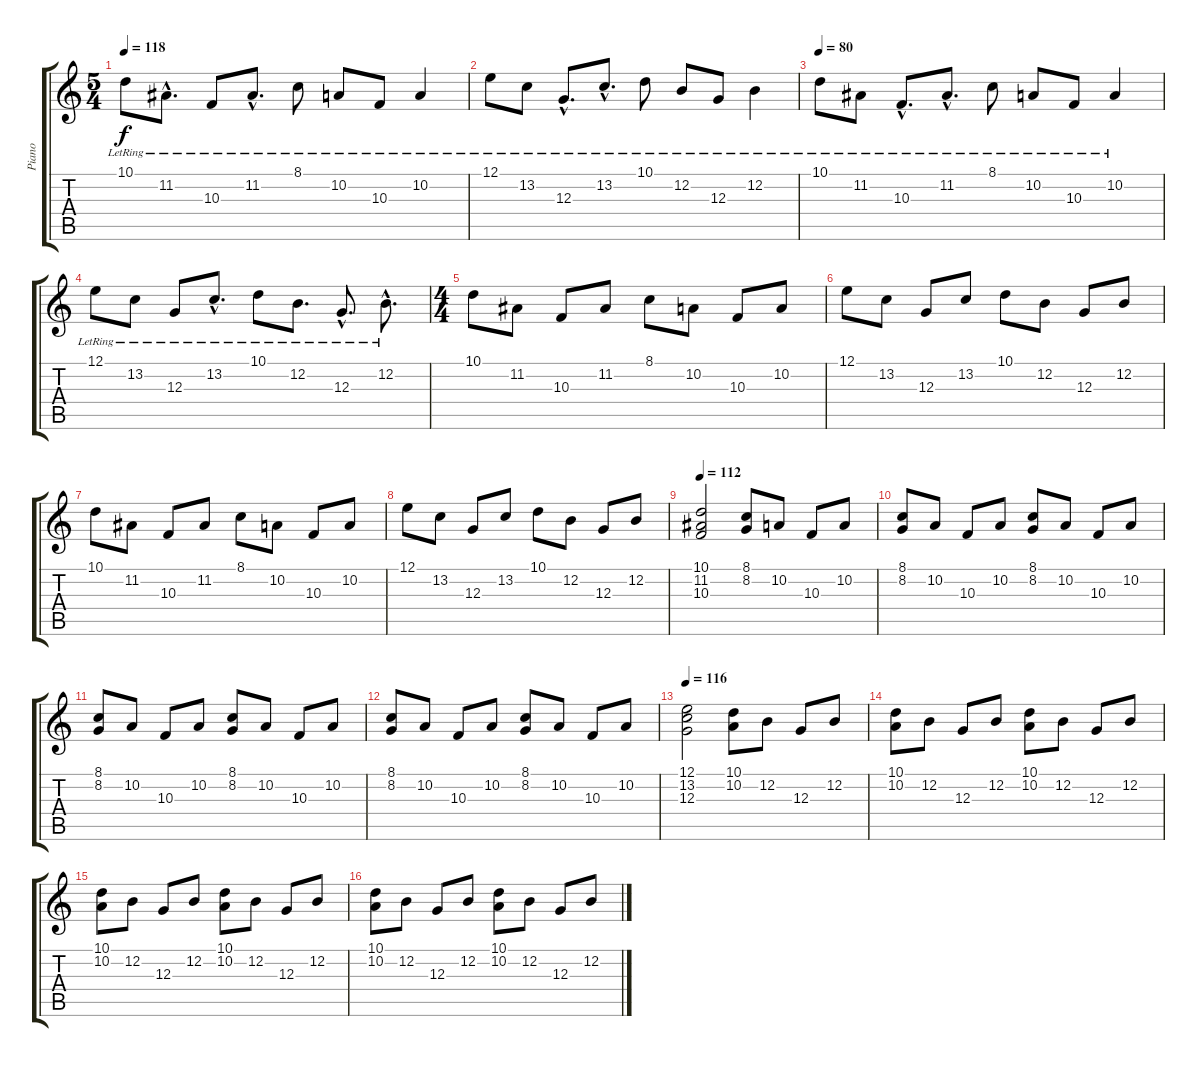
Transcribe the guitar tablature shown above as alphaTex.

\track ("Piano" "Piano") {instrument brightacousticpiano}
\staff {score tabs}
\tuning (E4 B3 G3 D3 A2 E2) {hide}
\ts (5 4)
\tempo 118
\tempo 60
\tempo 118
\clef g2
\ks c
10.1{lr}.8{dy f instrument brightacousticpiano} 11.2{hac lr}.8{d} 10.3{lr}.8 11.2{hac lr}.8{d} 8.1{lr}.8 10.2{lr}.8 10.3{lr}.8 10.2{lr}.4 |
12.1{lr}.8 13.2{lr}.8 12.3{hac lr}.8{d} 13.2{hac lr}.8{d} 10.1{lr}.8 12.2{lr}.8 12.3{lr}.8 12.2{lr}.4 |
\tempo 80
10.1{lr}.8 11.2{lr}.8 10.3{hac lr}.8{d} 11.2{hac lr}.8{d} 8.1{lr}.8 10.2{lr}.8 10.3{lr}.8 10.2{lr}.4 |
12.1{lr}.8 13.2{lr}.8 12.3{lr}.8 13.2{hac lr}.8{d} 10.1{lr}.8 12.2{lr}.8{d} 12.3{hac lr}.8{d} 12.2{hac lr}.8{d} |
\ts (4 4)
10.1.8 11.2.8 10.3.8 11.2.8 8.1.8 10.2.8 10.3.8 10.2.8 |
12.1.8 13.2.8 12.3.8 13.2.8 10.1.8 12.2.8 12.3.8 12.2.8 |
10.1.8 11.2.8 10.3.8 11.2.8 8.1.8 10.2.8 10.3.8 10.2.8 |
12.1.8 13.2.8 12.3.8 13.2.8 10.1.8 12.2.8 12.3.8 12.2.8 |
\tempo 112
(10.1 11.2 10.3).2 (8.1 8.2).8 10.2.8 10.3.8 10.2.8 |
(8.1 8.2).8 10.2.8 10.3.8 10.2.8 (8.1 8.2).8 10.2.8 10.3.8 10.2.8 |
(8.1 8.2).8 10.2.8 10.3.8 10.2.8 (8.1 8.2).8 10.2.8 10.3.8 10.2.8 |
(8.1 8.2).8 10.2.8 10.3.8 10.2.8 (8.1 8.2).8 10.2.8 10.3.8 10.2.8 |
\tempo 116
(12.1 13.2 12.3).2 (10.1 10.2).8 12.2.8 12.3.8 12.2.8 |
(10.1 10.2).8 12.2.8 12.3.8 12.2.8 (10.1 10.2).8 12.2.8 12.3.8 12.2.8 |
(10.1 10.2).8 12.2.8 12.3.8 12.2.8 (10.1 10.2).8 12.2.8 12.3.8 12.2.8 |
(10.1 10.2).8 12.2.8 12.3.8 12.2.8 (10.1 10.2).8 12.2.8 12.3.8 12.2.8
